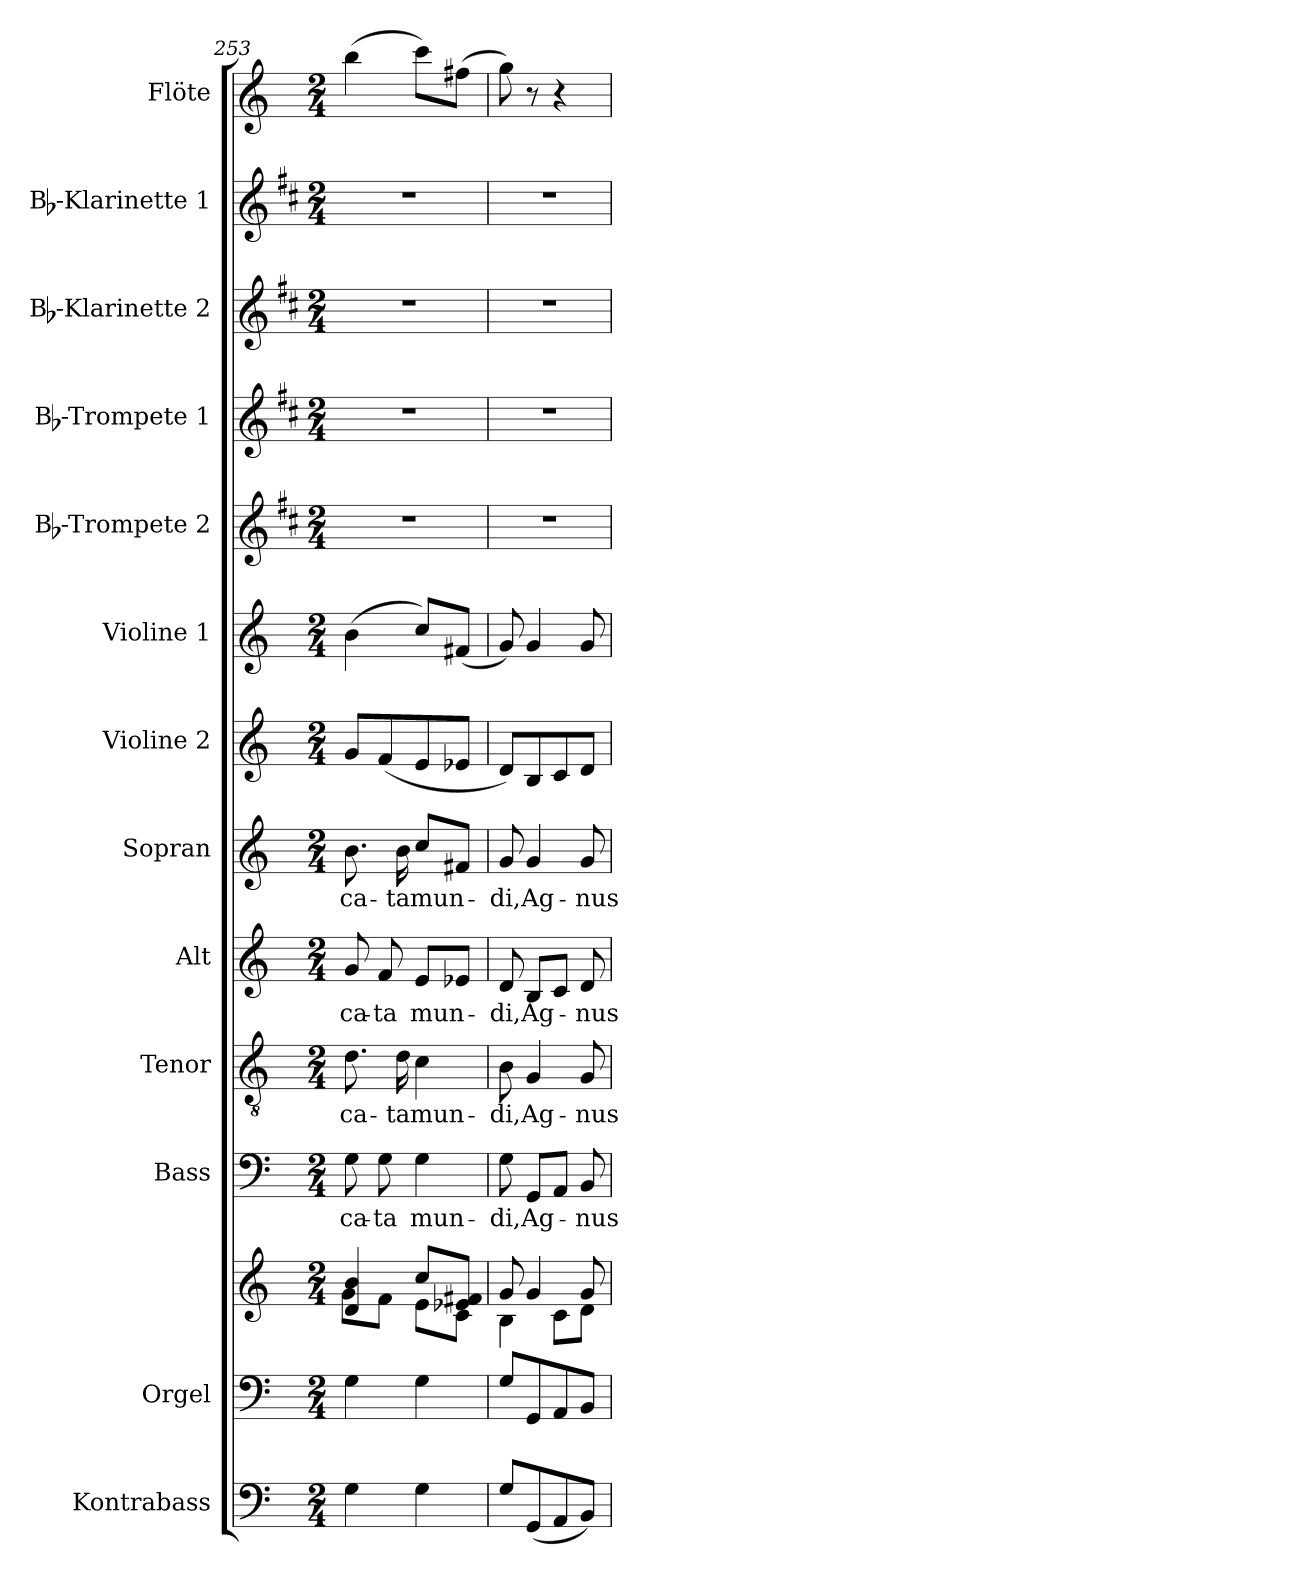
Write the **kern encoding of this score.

**kern	**kern	**kern	**kern	**text	**kern	**text	**kern	**text	**kern	**text	**kern	**kern	**kern	**kern	**kern	**kern	**kern
*part13	*part12	*part12	*part11	*part11	*part10	*part10	*part9	*part9	*part8	*part8	*part7	*part6	*part5	*part4	*part3	*part2	*part1
*staff14	*staff13	*staff12	*staff11	*staff11	*staff10	*staff10	*staff9	*staff9	*staff8	*staff8	*staff7	*staff6	*staff5	*staff4	*staff3	*staff2	*staff1
*I"Kontrabass	*I"Orgel	*	*I"Bass	*	*I"Tenor	*	*I"Alt	*	*I"Sopran	*	*I"Violine 2	*I"Violine 1	*I"Bb-Trompete 2	*I"Bb-Trompete 1	*I"Bb-Klarinette 2	*I"Bb-Klarinette 1	*I"Flöte
*I'Kb.	*I'Org.	*	*I'B.	*	*I'T.	*	*I'A.	*	*I'S.	*	*I'Vl. 2	*I'Vl. 1	*I'Bb Trp. 2	*I'Bb Trp. 1	*I'Bb Kl. 2	*I'Bb Kl. 1	*I'Fl.
!!LO:PB:g=z
*clefF4	*clefF4	*clefG2	*clefF4	*	*clefGv2	*	*clefG2	*	*clefG2	*	*clefG2	*clefG2	*clefG2	*clefG2	*clefG2	*clefG2	*clefG2
*ITrd7c12	*	*	*	*	*	*	*	*	*	*	*	*	*ITrd1c2	*ITrd1c2	*ITrd1c2	*ITrd1c2	*
*k[]	*k[]	*k[]	*k[]	*	*k[]	*	*k[]	*	*k[]	*	*k[]	*k[]	*k[]	*k[]	*k[]	*k[]	*k[]
*C:	*C:	*C:	*C:	*	*C:	*	*C:	*	*C:	*	*C:	*C:	*C:	*C:	*C:	*C:	*C:
*M2/4	*M2/4	*M2/4	*M2/4	*	*M2/4	*	*M2/4	*	*M2/4	*	*M2/4	*M2/4	*M2/4	*M2/4	*M2/4	*M2/4	*M2/4
=253	=253	=253	=253	=253	=253	=253	=253	=253	=253	=253	=253	=253	=253	=253	=253	=253	=253
*	*	*^	*	*	*	*	*	*	*	*	*	*	*	*	*	*	*
!	!	!	!	!	!LO:LY:b	!	!LO:LY:b	!	!LO:LY:b	!	!LO:LY:b	!	!	!	!	!	!	!
4GG\	4G\	4d/ 4b/	8g\L	8G\	-ca-	8.d\	-ca-	8g/	-ca-	8.b\	-ca-	8g/L	(>4b\	2r	2r	2r	2r	(>4bb\
!	!	!	!	!	!LO:LY:b	!	!	!	!LO:LY:b	!	!	!	!	!	!	!	!	!
.	.	.	8f\J	8G\	-ta	.	.	8f/	-ta	.	.	(<8f/	.	.	.	.	.	.
!	!	!	!	!	!	!	!LO:LY:b	!	!	!	!LO:LY:b	!	!	!	!	!	!	!
.	.	.	.	.	.	16d\	-ta	.	.	16b\	-ta	.	.	.	.	.	.	.
!	!	!	!	!	!LO:LY:b	!	!LO:LY:b	!	!LO:LY:b	!	!LO:LY:b	!	!	!	!	!	!	!
4GG\	4G\	8cc/L	8e\L	4G\	mun-	4c\	mun-	8e/L	mun-	8cc/L	mun-	8e/	8cc/L)	.	.	.	.	8ccc\L)
.	.	8e-X/ 8f#X/J	8c\J	.	.	.	.	8e-X/J	.	8f#X/J	.	8e-X/J	(<8f#X/J	.	.	.	.	(>8ff#X\J
=254	=254	=254	=254	=254	=254	=254	=254	=254	=254	=254	=254	=254	=254	=254	=254	=254	=254	=254
!	!	!	!	!	!LO:LY:b	!	!LO:LY:b	!	!LO:LY:b	!	!LO:LY:b	!	!	!	!	!	!	!
8GG/L	8G/L	8g/	4B\	8G\	-di,	8B\	-di,	8d/	-di,	8g/	-di,	8d/L)	8g/)	2r	2r	2r	2r	8gg\)
!	!	!	!	!	!LO:LY:b	!	!LO:LY:b	!	!LO:LY:b	!	!LO:LY:b	!	!	!	!	!	!	!
(<8GGG/	8GG/	4g/	.	8GG/L	Ag-	4G/	Ag-	8B/L	Ag-	4g/	Ag-	8B/	4g/	.	.	.	.	8r
8AAA/	8AA/	.	8c\L	8AA/J	.	.	.	8c/J	.	.	.	8c/	.	.	.	.	.	4r
!	!	!	!	!	!LO:LY:b	!	!LO:LY:b	!	!LO:LY:b	!	!LO:LY:b	!	!	!	!	!	!	!
8BBB/J)	8BB/J	8g/	8d\J	8BB/	-nus	8G/	-nus	8d/	-nus	8g/	-nus	8d/J	8g/	.	.	.	.	.
*	*	*v	*v	*	*	*	*	*	*	*	*	*	*	*	*	*	*	*
=	=	=	=	=	=	=	=	=	=	=	=	=	=	=	=	=	=
*-	*-	*-	*-	*-	*-	*-	*-	*-	*-	*-	*-	*-	*-	*-	*-	*-	*-
